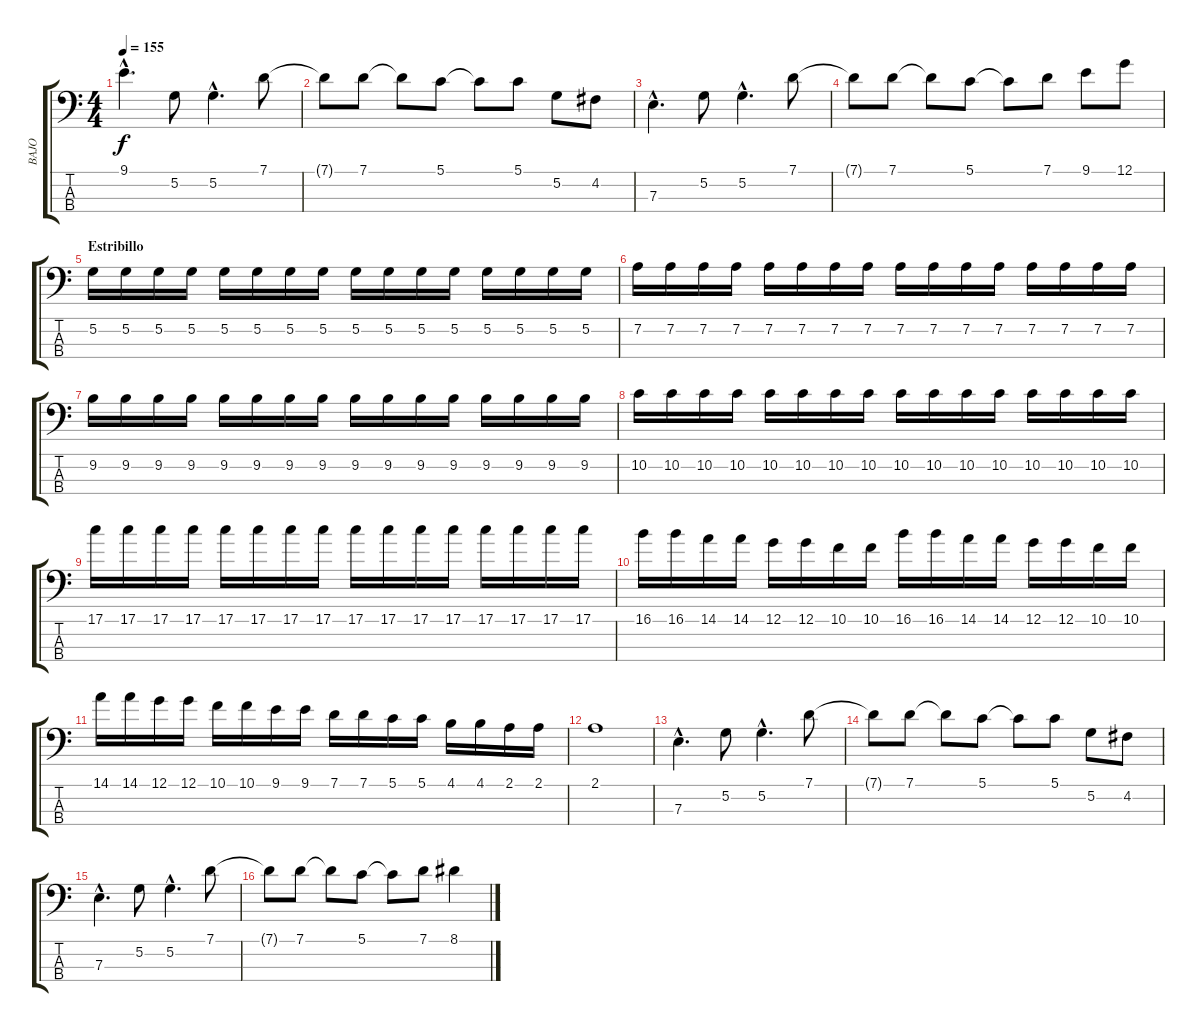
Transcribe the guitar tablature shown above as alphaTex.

\track ("BAJO" "BAJO") {instrument acousticbass}
\staff {score tabs}
\tuning (G2 D2 A1 E1) {hide}
\ts (4 4)
\tempo 155
\clef f4
\ks c
9.1{hac}.4{d dy f} 5.2.8 5.2{hac}.4{d} 7.1.8 |
7.1{t}.8 7.1.8 7.1{t}.8 5.1.8 5.1{t}.8 5.1.8 5.2.8 4.2.8 |
7.3{hac}.4{d} 5.2.8 5.2{hac}.4{d} 7.1.8 |
7.1{t}.8 7.1.8 7.1{t}.8 5.1.8 5.1{t}.8 7.1.8 9.1.8 12.1.8 |
\section ("" "Estribillo")
5.2.16 5.2.16 5.2.16 5.2.16 5.2.16 5.2.16 5.2.16 5.2.16 5.2.16 5.2.16 5.2.16 5.2.16 5.2.16 5.2.16 5.2.16 5.2.16 |
7.2.16 7.2.16 7.2.16 7.2.16 7.2.16 7.2.16 7.2.16 7.2.16 7.2.16 7.2.16 7.2.16 7.2.16 7.2.16 7.2.16 7.2.16 7.2.16 |
9.2.16 9.2.16 9.2.16 9.2.16 9.2.16 9.2.16 9.2.16 9.2.16 9.2.16 9.2.16 9.2.16 9.2.16 9.2.16 9.2.16 9.2.16 9.2.16 |
10.2.16 10.2.16 10.2.16 10.2.16 10.2.16 10.2.16 10.2.16 10.2.16 10.2.16 10.2.16 10.2.16 10.2.16 10.2.16 10.2.16 10.2.16 10.2.16 |
17.1.16 17.1.16 17.1.16 17.1.16 17.1.16 17.1.16 17.1.16 17.1.16 17.1.16 17.1.16 17.1.16 17.1.16 17.1.16 17.1.16 17.1.16 17.1.16 |
16.1.16 16.1.16 14.1.16 14.1.16 12.1.16 12.1.16 10.1.16 10.1.16 16.1.16 16.1.16 14.1.16 14.1.16 12.1.16 12.1.16 10.1.16 10.1.16 |
14.1.16 14.1.16 12.1.16 12.1.16 10.1.16 10.1.16 9.1.16 9.1.16 7.1.16 7.1.16 5.1.16 5.1.16 4.1.16 4.1.16 2.1.16 2.1.16 |
2.1.1 |
7.3{hac}.4{d} 5.2.8 5.2{hac}.4{d} 7.1.8 |
7.1{t}.8 7.1.8 7.1{t}.8 5.1.8 5.1{t}.8 5.1.8 5.2.8 4.2.8 |
7.3{hac}.4{d} 5.2.8 5.2{hac}.4{d} 7.1.8 |
7.1{t}.8 7.1.8 7.1{t}.8 5.1.8 5.1{t}.8 7.1.8 8.1.4
